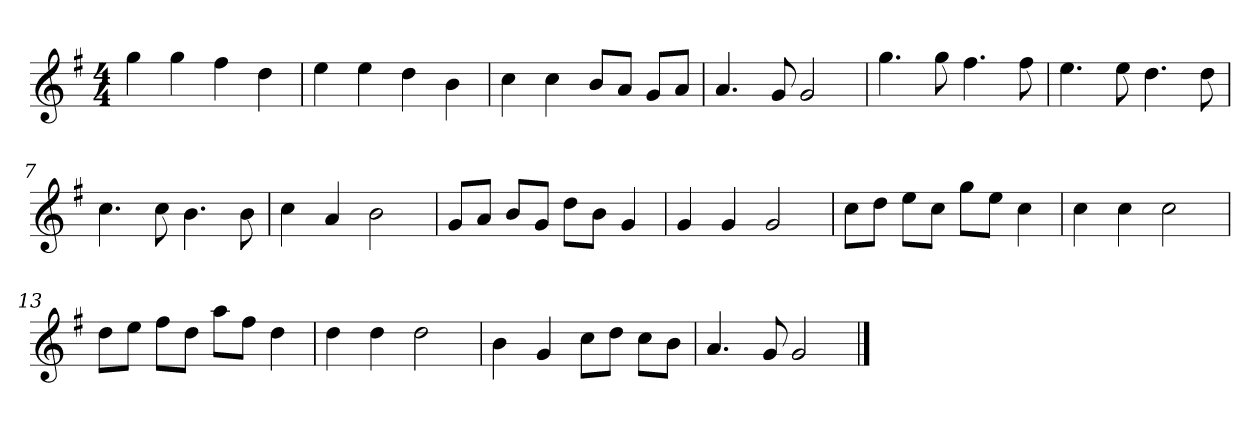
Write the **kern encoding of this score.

**kern
*part1
*staff1
*k[f#]
*M4/4
*MM120
=1
4gg
4gg
4ff#
4dd
=2
4ee
4ee
4dd
4b
=3
4cc
4cc
8bL
8aJ
8gL
8aJ
=4
4.a
8g
2g
=5
4.gg
8gg
4.ff#
8ff#
=6
4.ee
8ee
4.dd
8dd
=7
4.cc
8cc
4.b
8b
=8
4cc
4a
2b
=9
8gL
8aJ
8bL
8gJ
8ddL
8bJ
4g
=10
4g
4g
2g
=11
8ccL
8ddJ
8eeL
8ccJ
8ggL
8eeJ
4cc
=12
4cc
4cc
2cc
=13
8ddL
8eeJ
8ff#L
8ddJ
8aaL
8ff#J
4dd
=14
4dd
4dd
2dd
=15
4b
4g
8ccL
8ddJ
8ccL
8bJ
=16
4.a
8g
2g
==
*-
